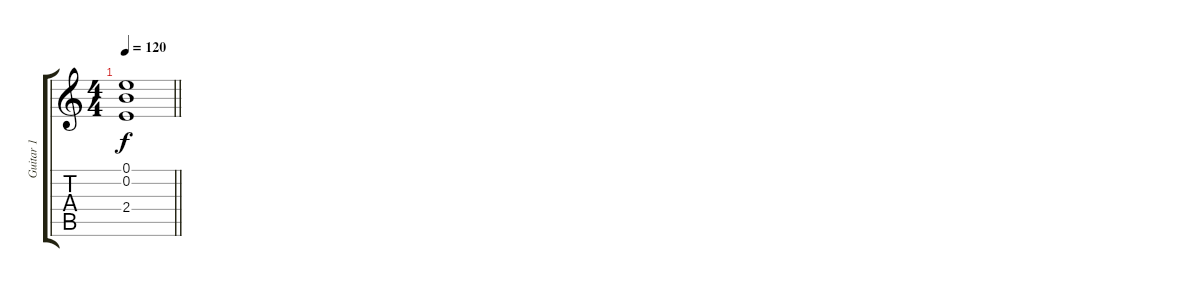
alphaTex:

\track ("Guitar 1" "Guitar 1") {instrument distortionguitar}
\staff {score tabs}
\tuning (E4 B3 G3 D3 A2 D2) {hide}
\ts (4 4)
\tempo 120
\clef g2
\barLineRight lightlight
\ks c
(0.1{t} 0.2{t} 2.4{t}).1{dy f}
